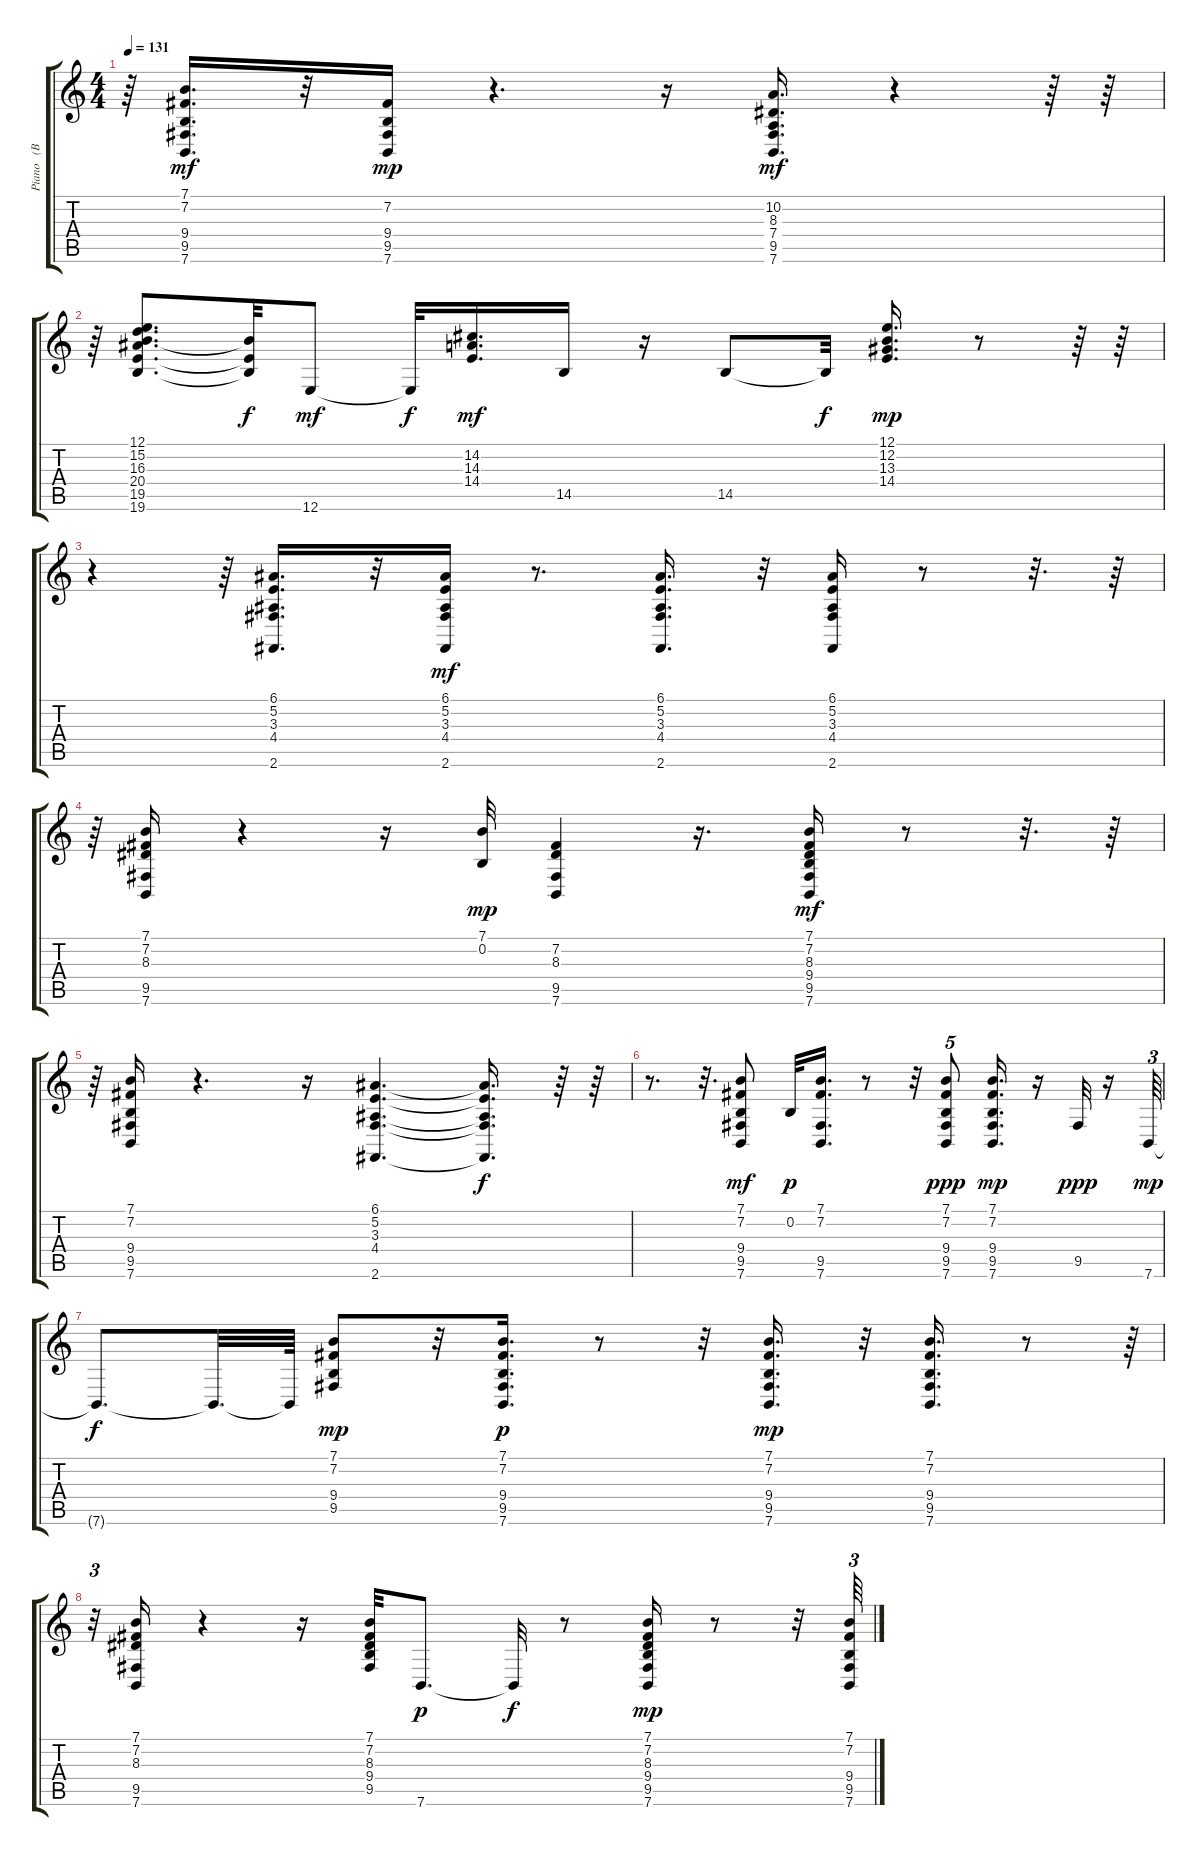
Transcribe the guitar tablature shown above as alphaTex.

\track ("Piano   (BB)" "Piano   (B") {instrument acousticgrandpiano}
\staff {score tabs}
\tuning (E4 B3 G3 D3 A2 E2) {hide}
\ts (4 4)
\tempo 131
\clef g2
\ks c
r.64{dy mp} (7.1 7.2 9.4 9.5 7.6).16{d dy mf} r.32 (7.2 9.4 9.5 7.6).16{dy mp} r.4{d} r.16 (10.2 8.3 7.4 9.5 7.6).16{d dy mf} r.4 r.64 r.64 |
r.64 (12.1 15.2 16.3 20.4 19.5 19.6).8{d} (16.3{t} 19.5{t} 19.6{t}).32{dy f} 12.6.8{dy mf} 12.6{t}.32{dy f} (14.2 14.3 14.4).16{d dy mf} 14.5.16 r.16 14.5.8 14.5{t}.32{dy f} (12.1 12.2 13.3 14.4).16{d dy mp} r.8 r.64 r.64 |
r.4 r.64 (6.1 5.2 3.3 4.4 2.6).16{d} r.32 (6.1 5.2 3.3 4.4 2.6).16{dy mf} r.8{d} (6.1 5.2 3.3 4.4 2.6).16{d} r.32 (6.1 5.2 3.3 4.4 2.6).16 r.8 r.32{d} r.64 |
r.64 (7.1 7.2 8.3 9.5 7.6).16 r.4 r.16 (7.1 0.2).32{dy mp} (7.2 8.3 9.5 7.6).4 r.16{d} (7.1 7.2 8.3 9.4 9.5 7.6).16{dy mf} r.8 r.32{d} r.64 |
r.64 (7.1 7.2 9.4 9.5 7.6).16 r.4{d} r.16 (6.1 5.2 3.3 4.4 2.6).4{d} (6.1{t} 5.2{t} 3.3{t} 4.4{t} 2.6{t}).16{d dy f} r.64 r.64 |
r.8{d} r.32{d} (7.1 7.2 9.4 9.5 7.6).8{dy mf} 0.2.32{dy p} (7.1 7.2 9.5 7.6).16{d} r.8 r.32 (7.1 7.2 9.4 9.5 7.6).8{tu (5 4) dy ppp} (7.1 7.2 9.4 9.5 7.6).16{d dy mp} r.16 9.5.32{dy ppp} r.16 7.6.64{tu (3 2) dy mp} |
7.6{t}.8{d dy f} 7.6{t}.32{d} 7.6{t}.64 (7.1 7.2 9.4 9.5).8{dy mp} r.32 (7.1 7.2 9.4 9.5 7.6).16{d dy p} r.8 r.32 (7.1 7.2 9.4 9.5 7.6).16{d dy mp} r.32 (7.1 7.2 9.4 9.5 7.6).16{d} r.8 r.64{tu (3 2)} |
r.32{tu (3 2)} (7.1 7.2 8.3 9.5 7.6).16 r.4 r.16 (7.1 7.2 8.3 9.4 9.5).32 7.6.8{d dy p} 7.6{t}.32{dy f} r.8 (7.1 7.2 8.3 9.4 9.5 7.6).16{dy mp} r.8 r.32 (7.1 7.2 9.4 9.5 7.6).64{tu (3 2)}
